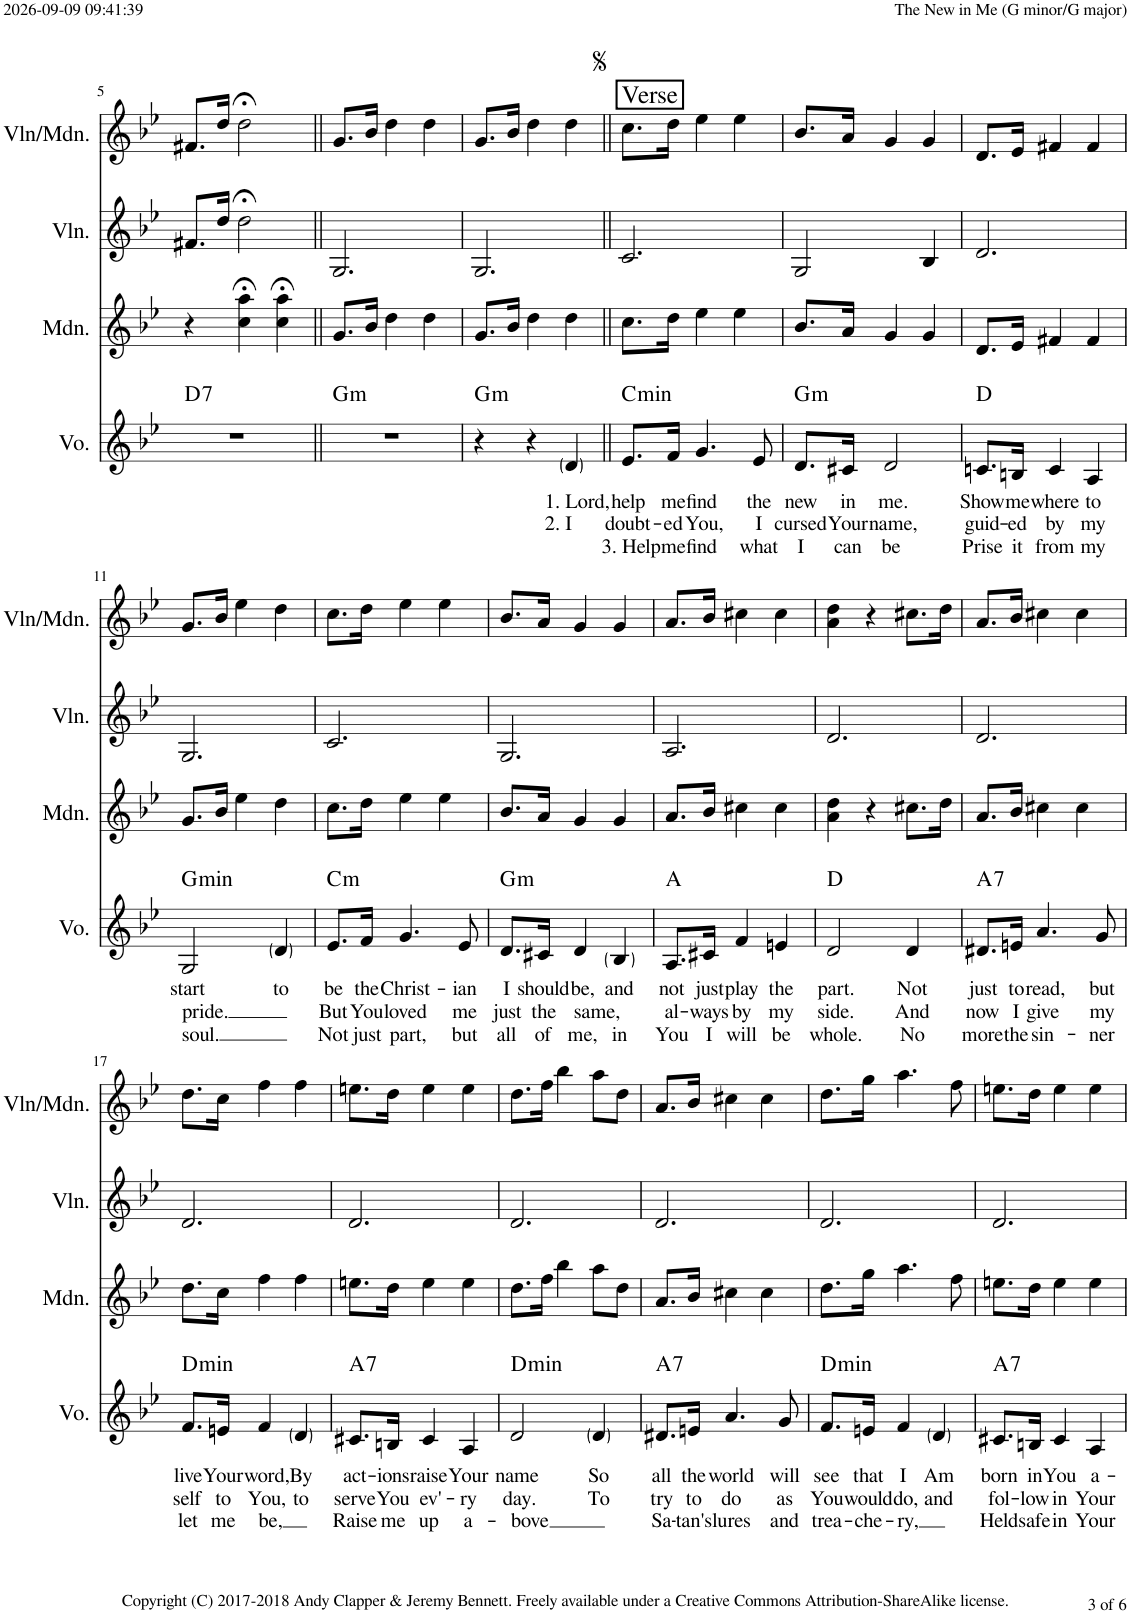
**kern	**text	**text	**text	**harte	**kern	**kern	**kern
*part4	*part4	*part4	*part4	*part4	*part3	*part2	*part1
*staff4	*staff4	*staff4	*staff4	*	*staff3	*staff2	*staff1
*I"Voice	*	*	*	*	*I"Mandolin	*I"Violin	*I"Violin/Mandolin
*I'Vo.	*	*	*	*	*I'Mdn.	*I'Vln.	*I'Vln/Mdn.
!!LO:PB:g=z
*clefG2	*	*	*	*	*clefG2	*clefG2	*clefG2
*k[b-e-]	*	*	*	*	*k[b-e-]	*k[b-e-]	*k[b-e-]
*M3/4	*	*	*	*	*M3/4	*M3/4	*M3/4
=5	=5	=5	=5	=5	=5	=5	=5
!	!	!	!	!LO:H:kt=7	!	!	!
2.r	.	.	.	D:7	4r	8.f#X/L	8.f#X/L
.	.	.	.	.	.	16dd/Jk	16dd/Jk
.	.	.	.	.	4cc\;< 4aa\;<	2dd;<\	2dd;<\
.	.	.	.	.	4cc\;< 4aa\;<	.	.
=6||	=6||	=6||	=6||	=6||	=6||	=6||	=6||
!	!	!	!	!LO:H:kt=m	!	!	!
2.r	.	.	.	G:min	8.g/L	2.G/	8.g/L
.	.	.	.	.	16b-/Jk	.	16b-/Jk
.	.	.	.	.	4dd\	.	4dd\
.	.	.	.	.	4dd\	.	4dd\
=7	=7	=7	=7	=7	=7	=7	=7
!	!	!	!	!LO:H:kt=m	!	!	!
4r	.	.	.	G:min	8.g/L	2.G/	8.g/L
.	.	.	.	.	16b-/Jk	.	16b-/Jk
4r	.	.	.	.	4dd\	.	4dd\
!	!LO:LY:b	!LO:LY:b	!	!	!	!	!
4d/	1. Lord,	2. I	.	.	4dd\	.	4dd\
=8||	=8||	=8||	=8||	=8||	=8||	=8||	=8||
!	!	!	!	!	!	!	!LO:TX:a:t=Verse
!	!LO:LY:b	!LO:LY:b	!LO:LY:b	!LO:H:kt=min	!	!	!
8.e-/L	help	doubt-	3. Help	C:min	8.cc\L	2.c/	8.cc\L
!	!LO:LY:b	!LO:LY:b	!LO:LY:b	!	!	!	!
16f/Jk	me	-ed	me	.	16dd\Jk	.	16dd\Jk
!	!LO:LY:b	!LO:LY:b	!LO:LY:b	!	!	!	!
4.g/	find	You,	find	.	4ee-\	.	4ee-\
.	.	.	.	.	4ee-\	.	4ee-\
!	!LO:LY:b	!LO:LY:b	!LO:LY:b	!	!	!	!
8e-/	the	I	what	.	.	.	.
=9	=9	=9	=9	=9	=9	=9	=9
!	!LO:LY:b	!LO:LY:b	!LO:LY:b	!LO:H:kt=m	!	!	!
8.d/L	new	cursed	I	G:min	8.b-/L	2G/	8.b-/L
!	!LO:LY:b	!LO:LY:b	!LO:LY:b	!	!	!	!
16c#X/Jk	in	Your	can	.	16a/Jk	.	16a/Jk
!	!LO:LY:b	!LO:LY:b	!LO:LY:b	!	!	!	!
2d/	me.	name,	be	.	4g/	.	4g/
.	.	.	.	.	4g/	4B-/	4g/
=10	=10	=10	=10	=10	=10	=10	=10
!	!LO:LY:b	!LO:LY:b	!LO:LY:b	!	!	!	!
8.cn/L	Show	guid-	Prise	D:maj	8.d/L	2.d/	8.d/L
!	!LO:LY:b	!LO:LY:b	!LO:LY:b	!	!	!	!
16Bn/Jk	me	-ed	it	.	16e-/Jk	.	16e-/Jk
!	!LO:LY:b	!LO:LY:b	!LO:LY:b	!	!	!	!
4c/	where	by	from	.	4f#X/	.	4f#X/
!	!LO:LY:b	!LO:LY:b	!LO:LY:b	!	!	!	!
4A/	to	my	my	.	4f#/	.	4f#/
!!LO:LB:g=z
=11	=11	=11	=11	=11	=11	=11	=11
!	!LO:LY:b	!LO:LY:b	!LO:LY:b	!LO:H:kt=min	!	!	!
2G/	start	pride.	soul.	G:min	8.g/L	2.G/	8.g/L
.	.	.	.	.	16b-/Jk	.	16b-/Jk
.	.	.	.	.	4ee-\	.	4ee-\
!	!LO:LY:b	!	!	!	!	!	!
4d/	to	.	.	.	4dd\	.	4dd\
=12	=12	=12	=12	=12	=12	=12	=12
!	!LO:LY:b	!LO:LY:b	!LO:LY:b	!LO:H:kt=m	!	!	!
8.e-/L	be	But	Not	C:min	8.cc\L	2.c/	8.cc\L
!	!LO:LY:b	!LO:LY:b	!LO:LY:b	!	!	!	!
16f/Jk	the	You	just	.	16dd\Jk	.	16dd\Jk
!	!LO:LY:b	!LO:LY:b	!LO:LY:b	!	!	!	!
4.g/	Christ-	loved	part,	.	4ee-\	.	4ee-\
.	.	.	.	.	4ee-\	.	4ee-\
!	!LO:LY:b	!LO:LY:b	!LO:LY:b	!	!	!	!
8e-/	-ian	me	but	.	.	.	.
=13	=13	=13	=13	=13	=13	=13	=13
!	!LO:LY:b	!LO:LY:b	!LO:LY:b	!LO:H:kt=m	!	!	!
8.d/L	I	just	all	G:min	8.b-/L	2.G/	8.b-/L
!	!LO:LY:b	!LO:LY:b	!LO:LY:b	!	!	!	!
16c#X/Jk	should	the	of	.	16a/Jk	.	16a/Jk
!	!LO:LY:b	!LO:LY:b	!LO:LY:b	!	!	!	!
4d/	be,	same,	me,	.	4g/	.	4g/
!	!LO:LY:b	!	!LO:LY:b	!	!	!	!
4B-/	and	.	in	.	4g/	.	4g/
=14	=14	=14	=14	=14	=14	=14	=14
!	!LO:LY:b	!LO:LY:b	!LO:LY:b	!	!	!	!
8.A/L	not	al-	You	A:maj	8.a/L	2.A/	8.a/L
!	!LO:LY:b	!LO:LY:b	!LO:LY:b	!	!	!	!
16c#X/Jk	just	-ways	I	.	16b-/Jk	.	16b-/Jk
!	!LO:LY:b	!LO:LY:b	!LO:LY:b	!	!	!	!
4f/	play	by	will	.	4cc#X\	.	4cc#X\
!	!LO:LY:b	!LO:LY:b	!LO:LY:b	!	!	!	!
4en/	the	my	be	.	4cc#\	.	4cc#\
=15	=15	=15	=15	=15	=15	=15	=15
!	!LO:LY:b	!LO:LY:b	!LO:LY:b	!	!	!	!
2d/	part.	side.	whole.	D:maj	4a\ 4dd\	2.d/	4a\ 4dd\
.	.	.	.	.	4r	.	4r
!	!LO:LY:b	!LO:LY:b	!LO:LY:b	!	!	!	!
4d/	Not	And	No	.	8.cc#X\L	.	8.cc#X\L
.	.	.	.	.	16dd\Jk	.	16dd\Jk
=16	=16	=16	=16	=16	=16	=16	=16
!	!LO:LY:b	!LO:LY:b	!LO:LY:b	!LO:H:kt=7	!	!	!
8.d#X/L	just	now	more	A:7	8.a/L	2.d/	8.a/L
!	!LO:LY:b	!LO:LY:b	!LO:LY:b	!	!	!	!
16en/Jk	to	I	the	.	16b-/Jk	.	16b-/Jk
!	!LO:LY:b	!LO:LY:b	!LO:LY:b	!	!	!	!
4.a/	read,	give	sin-	.	4cc#X\	.	4cc#X\
.	.	.	.	.	4cc#\	.	4cc#\
!	!LO:LY:b	!LO:LY:b	!LO:LY:b	!	!	!	!
8g/	but	my	-ner	.	.	.	.
!!LO:LB:g=z
=17	=17	=17	=17	=17	=17	=17	=17
!	!LO:LY:b	!LO:LY:b	!LO:LY:b	!LO:H:kt=min	!	!	!
8.f/L	live	self	let	D:min	8.dd\L	2.d/	8.dd\L
!	!LO:LY:b	!LO:LY:b	!LO:LY:b	!	!	!	!
16en/Jk	Your	to	me	.	16cc\Jk	.	16cc\Jk
!	!LO:LY:b	!LO:LY:b	!LO:LY:b	!	!	!	!
4f/	word,	You,	be,	.	4ff\	.	4ff\
!	!LO:LY:b	!LO:LY:b	!	!	!	!	!
4d/	By	to	.	.	4ff\	.	4ff\
=18	=18	=18	=18	=18	=18	=18	=18
!	!LO:LY:b	!LO:LY:b	!LO:LY:b	!LO:H:kt=7	!	!	!
8.c#X/L	act-	serve	Raise	A:7	8.een\L	2.d/	8.een\L
!	!LO:LY:b	!LO:LY:b	!LO:LY:b	!	!	!	!
16Bn/Jk	-ions	You	me	.	16dd\Jk	.	16dd\Jk
!	!LO:LY:b	!LO:LY:b	!LO:LY:b	!	!	!	!
4c#/	raise	ev'-	up	.	4ee\	.	4ee\
!	!LO:LY:b	!LO:LY:b	!LO:LY:b	!	!	!	!
4A/	Your	-ry	a-	.	4ee\	.	4ee\
=19	=19	=19	=19	=19	=19	=19	=19
!	!LO:LY:b	!LO:LY:b	!LO:LY:b	!LO:H:kt=min	!	!	!
2d/	name	day.	-bove	D:min	8.dd\L	2.d/	8.dd\L
.	.	.	.	.	16ff\Jk	.	16ff\Jk
.	.	.	.	.	4bb-\	.	4bb-\
!	!LO:LY:b	!LO:LY:b	!	!	!	!	!
4d/	So	To	.	.	8aa\L	.	8aa\L
.	.	.	.	.	8dd\J	.	8dd\J
=20	=20	=20	=20	=20	=20	=20	=20
!	!LO:LY:b	!LO:LY:b	!LO:LY:b	!LO:H:kt=7	!	!	!
8.d#X/L	all	try	Sa-	A:7	8.a/L	2.d/	8.a/L
!	!LO:LY:b	!LO:LY:b	!LO:LY:b	!	!	!	!
16en/Jk	the	to	-tan's	.	16b-/Jk	.	16b-/Jk
!	!LO:LY:b	!LO:LY:b	!LO:LY:b	!	!	!	!
4.a/	world	do	lures	.	4cc#X\	.	4cc#X\
.	.	.	.	.	4cc#\	.	4cc#\
!	!LO:LY:b	!LO:LY:b	!LO:LY:b	!	!	!	!
8g/	will	as	and	.	.	.	.
=21	=21	=21	=21	=21	=21	=21	=21
!	!LO:LY:b	!LO:LY:b	!LO:LY:b	!LO:H:kt=min	!	!	!
8.f/L	see	You	trea-	D:min	8.dd\L	2.d/	8.dd\L
!	!LO:LY:b	!LO:LY:b	!LO:LY:b	!	!	!	!
16en/Jk	that	would	-che-	.	16gg\Jk	.	16gg\Jk
!	!LO:LY:b	!LO:LY:b	!LO:LY:b	!	!	!	!
4f/	I	do,	-ry,	.	4.aa\	.	4.aa\
!	!LO:LY:b	!LO:LY:b	!	!	!	!	!
4d/	Am	and	.	.	.	.	.
.	.	.	.	.	8ff\	.	8ff\
=22	=22	=22	=22	=22	=22	=22	=22
!	!LO:LY:b	!LO:LY:b	!LO:LY:b	!LO:H:kt=7	!	!	!
8.c#X/L	born	fol-	Held	A:7	8.een\L	2.d/	8.een\L
!	!LO:LY:b	!LO:LY:b	!LO:LY:b	!	!	!	!
16Bn/Jk	in	-low	safe	.	16dd\Jk	.	16dd\Jk
!	!LO:LY:b	!LO:LY:b	!LO:LY:b	!	!	!	!
4c#/	You	in	in	.	4ee\	.	4ee\
!	!LO:LY:b	!LO:LY:b	!LO:LY:b	!	!	!	!
4A/	a-	Your	Your	.	4ee\	.	4ee\
=	=	=	=	=	=	=	=
*-	*-	*-	*-	*-	*-	*-	*-
